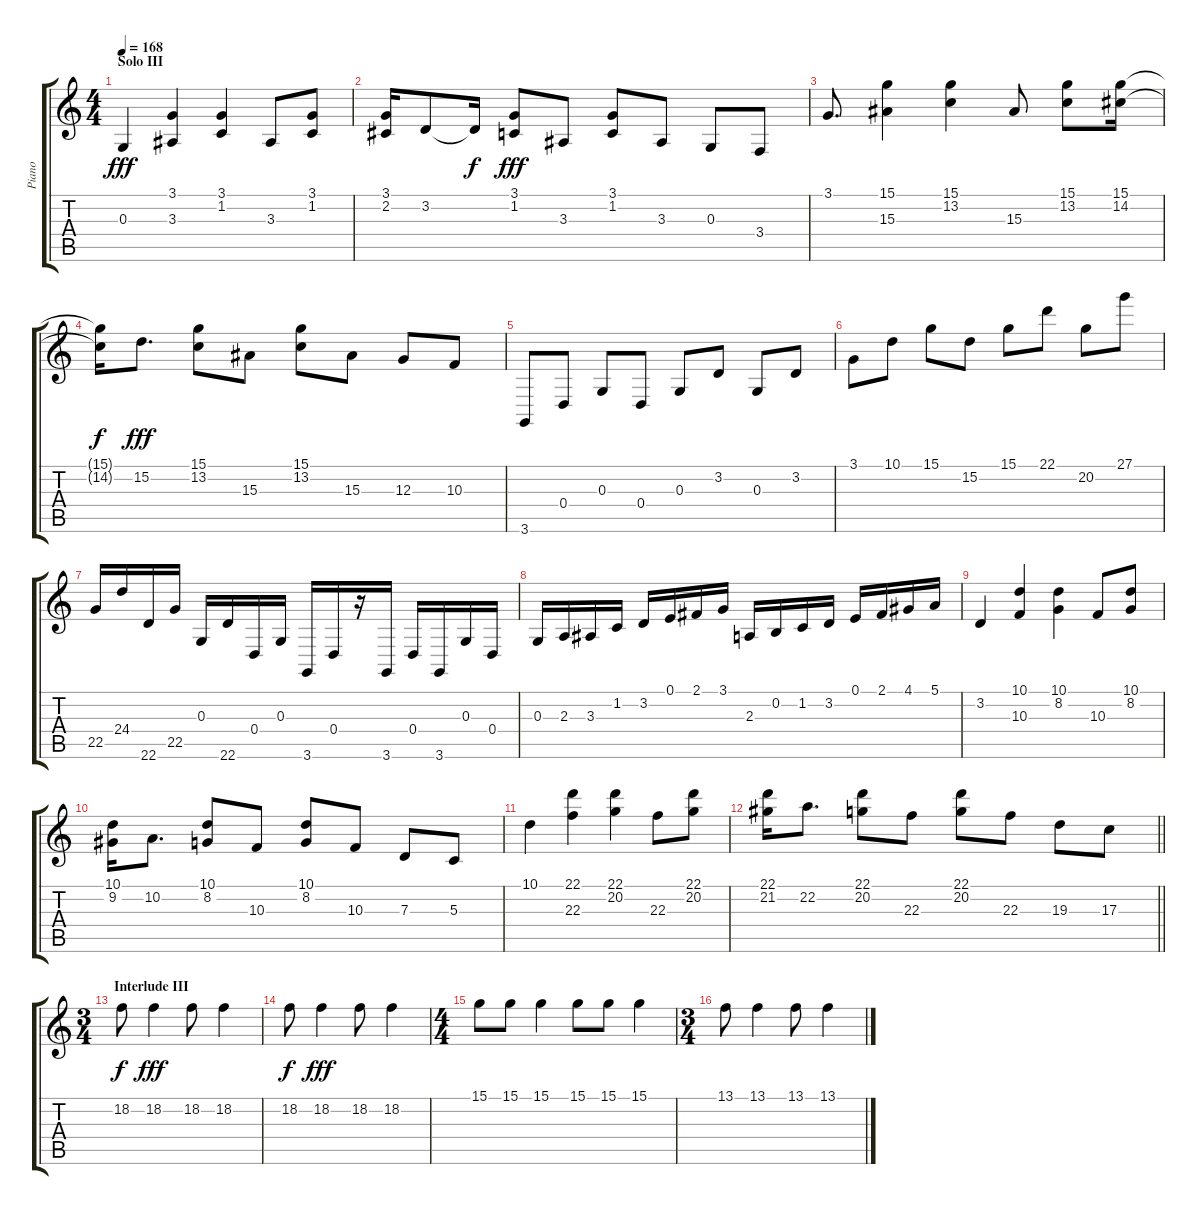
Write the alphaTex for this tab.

\track ("Piano" "Piano") {instrument acousticgrandpiano}
\staff {score tabs}
\tuning (E4 B3 G3 D3 A2 E2) {hide}
\ts (4 4)
\section ("" "Solo III")
\tempo 168
\clef g2
\ks c
0.3.4{dy fff} (3.1 3.3).4 (3.1 1.2).4 3.3.8 (3.1 1.2).8 |
(3.1 2.2).16 3.2.8 3.2{t}.16{dy f} (3.1 1.2).8{dy fff} 3.3.8 (3.1 1.2).8 3.3.8 0.3.8 3.4.8 |
3.1.8{d} (15.1 15.3).4 (15.1 13.2).4 15.3.8 (15.1 13.2).8 (15.1 14.2).16 |
(15.1{t} 14.2{t}).16{dy f} 15.2.8{d dy fff} (15.1 13.2).8 15.3.8 (15.1 13.2).8 15.3.8 12.3.8 10.3.8 |
3.6.8 0.4.8 0.3.8 0.4.8 0.3.8 3.2.8 0.3.8 3.2.8 |
3.1.8 10.1.8 15.1.8 15.2.8 15.1.8 22.1.8 20.2.8 27.1.8 |
22.5.16 24.4.16 22.6.16 22.5.16 0.3.16 22.6.16 0.4.16 0.3.16 3.6.16 0.4.16 r.16 3.6.16 0.4.16 3.6.16 0.3.16 0.4.16 |
0.3.16 2.3.16 3.3.16 1.2.16 3.2.16 0.1.16 2.1.16 3.1.16 2.3.16 0.2.16 1.2.16 3.2.16 0.1.16 2.1.16 4.1.16 5.1.16 |
3.2.4 (10.1 10.3).4 (10.1 8.2).4 10.3.8 (10.1 8.2).8 |
(10.1 9.2).16 10.2.8{d} (10.1 8.2).8 10.3.8 (10.1 8.2).8 10.3.8 7.3.8 5.3.8 |
10.1.4 (22.1 22.3).4 (22.1 20.2).4 22.3.8 (22.1 20.2).8 |
\barLineRight lightlight
(22.1 21.2).16 22.2.8{d} (22.1 20.2).8 22.3.8 (22.1 20.2).8 22.3.8 19.3.8 17.3.8 |
\ts (3 4)
\section ("" "Interlude III")
18.2.8{dy f} 18.2.4{dy fff} 18.2.8 18.2.4 |
18.2.8{dy f} 18.2.4{dy fff} 18.2.8 18.2.4 |
\ts (4 4)
15.1.8 15.1.8 15.1.4 15.1.8 15.1.8 15.1.4 |
\ts (3 4)
13.1.8 13.1.4 13.1.8 13.1.4
